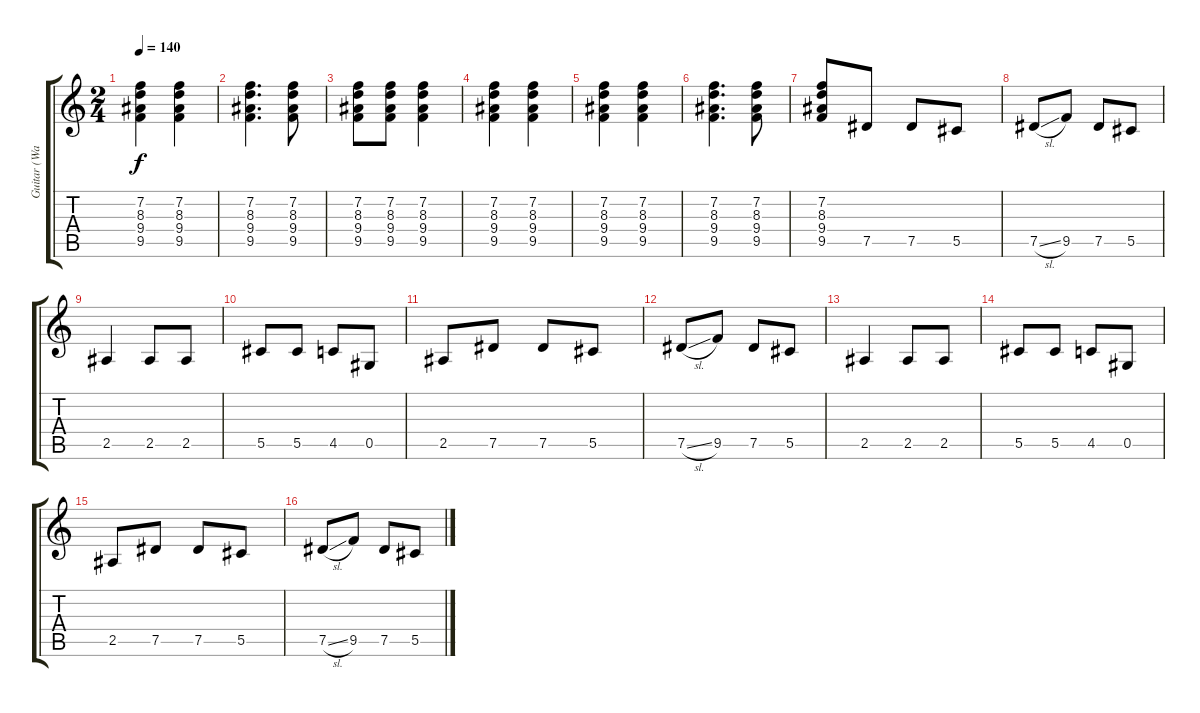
\track ("Guitar (Wade McNeil)" "Guitar (Wa") {instrument distortionguitar}
\staff {score tabs}
\tuning (Eb4 Bb3 Gb3 Db3 Ab2 Eb2) {hide}
\ts (2 4)
\tempo 140
\clef g2
\ks c
(7.2 8.3 9.4 9.5).4{dy f} (7.2 8.3 9.4 9.5).4 |
(7.2 8.3 9.4 9.5).4{d} (7.2 8.3 9.4 9.5).8 |
(7.2 8.3 9.4 9.5).8 (7.2 8.3 9.4 9.5).8 (7.2 8.3 9.4 9.5).4 |
(7.2 8.3 9.4 9.5).4 (7.2 8.3 9.4 9.5).4 |
(7.2 8.3 9.4 9.5).4 (7.2 8.3 9.4 9.5).4 |
(7.2 8.3 9.4 9.5).4{d} (7.2 8.3 9.4 9.5).8 |
(7.2 8.3 9.4 9.5).8 7.5.8{instrument distortionguitar} 7.5.8 5.5.8 |
7.5{sl}.8 9.5.8 7.5.8 5.5.8 |
2.5.4 2.5.8 2.5.8 |
5.5.8 5.5.8 4.5.8 0.5.8 |
2.5.8 7.5.8 7.5.8 5.5.8 |
7.5{sl}.8 9.5.8 7.5.8 5.5.8 |
2.5.4 2.5.8 2.5.8 |
5.5.8 5.5.8 4.5.8 0.5.8 |
2.5.8 7.5.8 7.5.8 5.5.8 |
7.5{sl}.8 9.5.8 7.5.8 5.5.8
